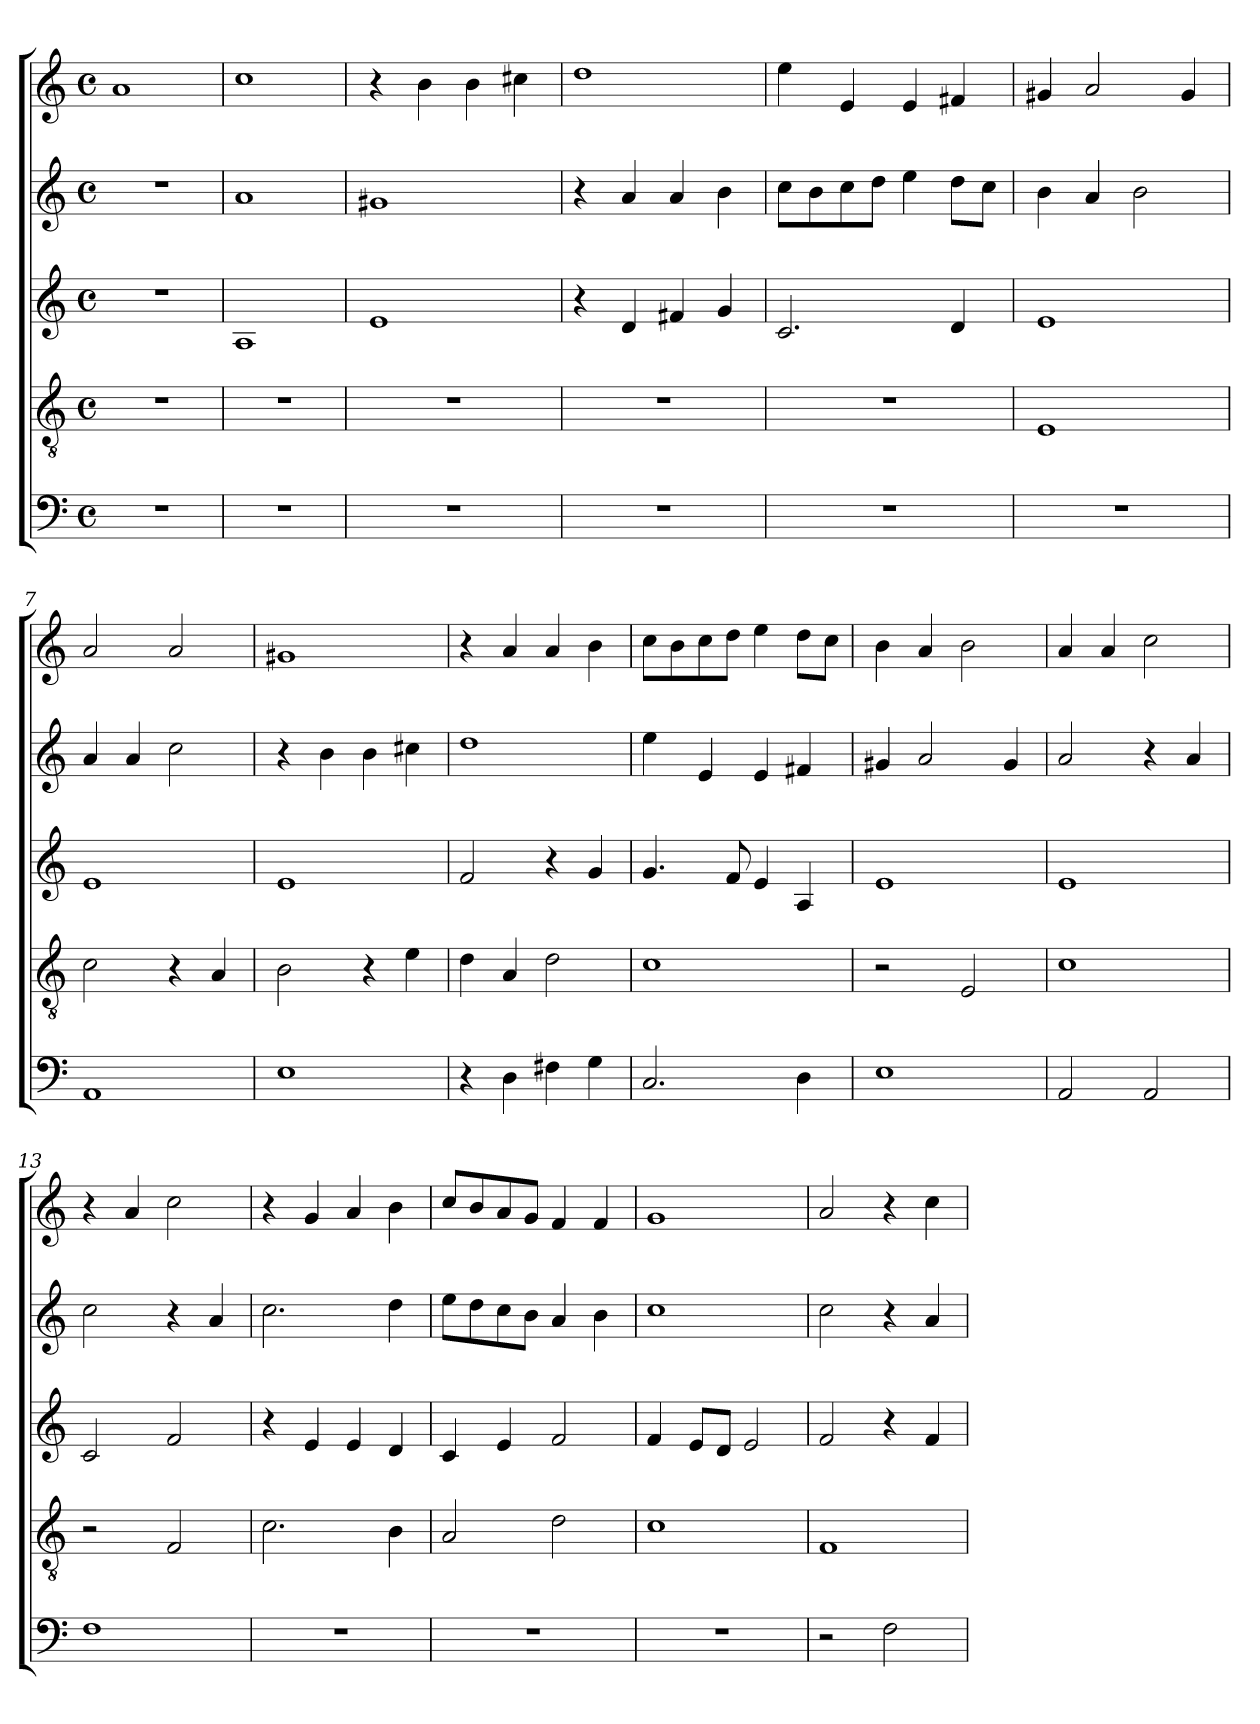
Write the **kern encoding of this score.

**kern	**kern	**kern	**kern	**kern
*part5	*part4	*part3	*part2	*part1
*staff5	*staff4	*staff3	*staff2	*staff1
*clefF4	*clefGv2	*clefG2	*clefG2	*clefG2
*M4/4	*M4/4	*M4/4	*M4/4	*M4/4
*met(c)	*met(c)	*met(c)	*met(c)	*met(c)
=1	=1	=1	=1	=1
1r	1r	1r	1r	1a
=2	=2	=2	=2	=2
1r	1r	1A	1a	1cc
=3	=3	=3	=3	=3
1r	1r	1e	1g#X	4r
.	.	.	.	4b
.	.	.	.	4b
.	.	.	.	4cc#X
=4	=4	=4	=4	=4
1r	1r	4r	4r	1dd
.	.	4d	4a	.
.	.	4f#X	4a	.
.	.	4g	4b	.
=5	=5	=5	=5	=5
1r	1r	2.c	8ccL	4ee
.	.	.	8b	.
.	.	.	8cc	4e
.	.	.	8ddJ	.
.	.	.	4ee	4e
.	.	4d	8ddL	4f#X
.	.	.	8ccJ	.
=6	=6	=6	=6	=6
1r	1E	1e	4b	4g#X
.	.	.	4a	2a
.	.	.	2b	.
.	.	.	.	4g#
=7	=7	=7	=7	=7
1AA	2c	1e	4a	2a
.	.	.	4a	.
.	4r	.	2cc	2a
.	4A	.	.	.
=8	=8	=8	=8	=8
1E	2B	1e	4r	1g#X
.	.	.	4b	.
.	4r	.	4b	.
.	4e	.	4cc#X	.
=9	=9	=9	=9	=9
4r	4d	2f	1dd	4r
4D	4A	.	.	4a
4F#X	2d	4r	.	4a
4G	.	4g	.	4b
=10	=10	=10	=10	=10
2.C	1c	4.g	4ee	8ccL
.	.	.	.	8b
.	.	.	4e	8cc
.	.	8f	.	8ddJ
.	.	4e	4e	4ee
4D	.	4A	4f#X	8ddL
.	.	.	.	8ccJ
=11	=11	=11	=11	=11
1E	2r	1e	4g#X	4b
.	.	.	2a	4a
.	2E	.	.	2b
.	.	.	4g#	.
=12	=12	=12	=12	=12
2AA	1c	1e	2a	4a
.	.	.	.	4a
2AA	.	.	4r	2cc
.	.	.	4a	.
=13	=13	=13	=13	=13
1F	2r	2c	2cc	4r
.	.	.	.	4a
.	2F	2f	4r	2cc
.	.	.	4a	.
=14	=14	=14	=14	=14
1r	2.c	4r	2.cc	4r
.	.	4e	.	4g
.	.	4e	.	4a
.	4B	4d	4dd	4b
=15	=15	=15	=15	=15
1r	2A	4c	8eeL	8ccL
.	.	.	8dd	8b
.	.	4e	8cc	8a
.	.	.	8bJ	8gJ
.	2d	2f	4a	4f
.	.	.	4b	4f
=16	=16	=16	=16	=16
1r	1c	4f	1cc	1g
.	.	8eL	.	.
.	.	8dJ	.	.
.	.	2e	.	.
=17	=17	=17	=17	=17
2r	1F	2f	2cc	2a
2F	.	4r	4r	4r
.	.	4f	4a	4cc
=	=	=	=	=
*-	*-	*-	*-	*-
